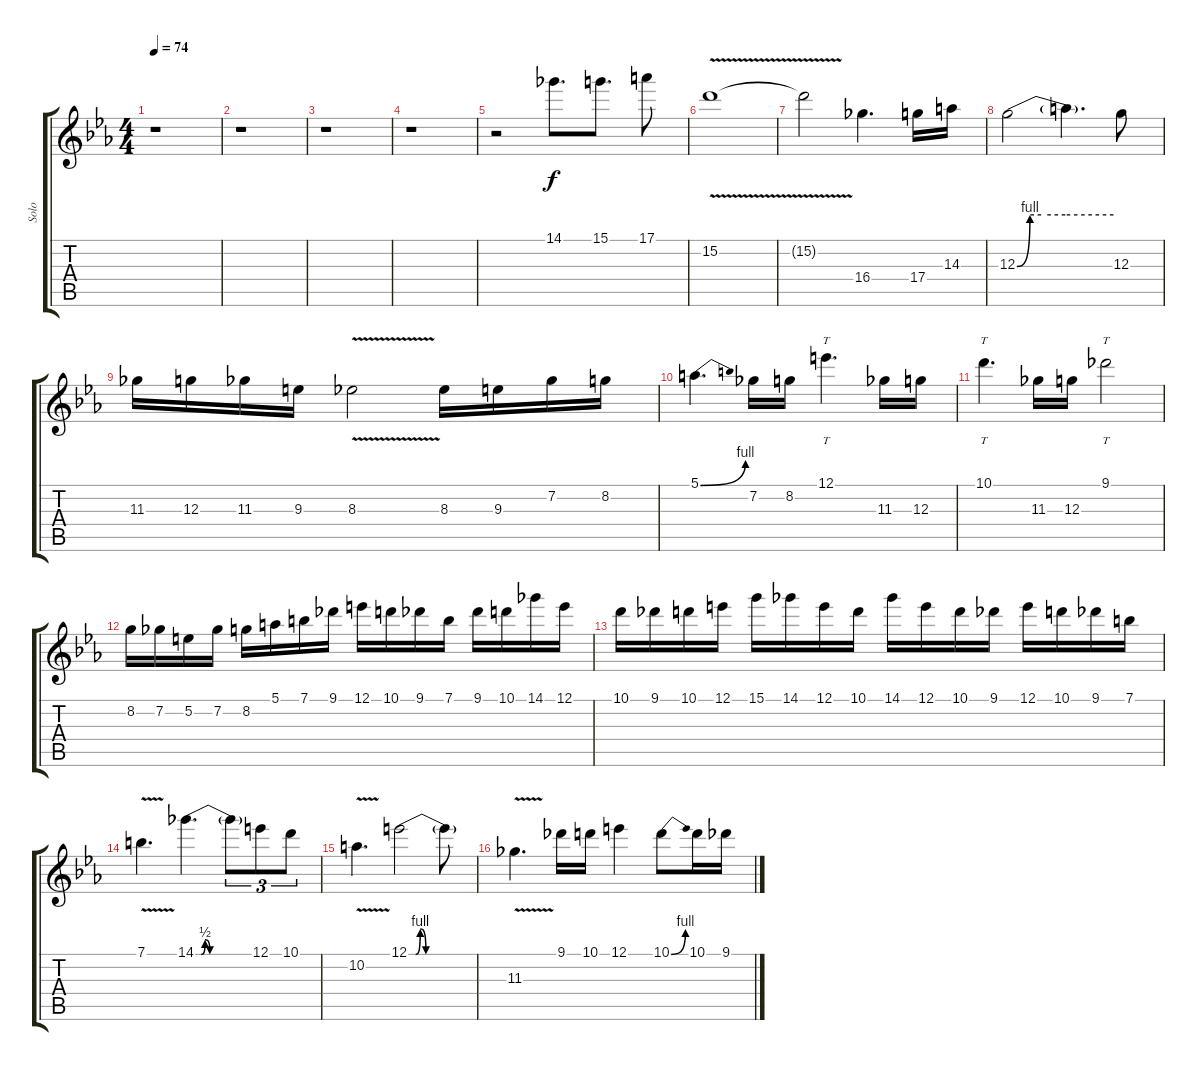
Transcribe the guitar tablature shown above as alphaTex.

\track ("Solo" "Solo") {instrument distortionguitar}
\staff {score tabs}
\tuning (E4 B3 G3 D3 A2 E2) {hide}
\ts (4 4)
\tempo 74
\clef g2
\ks cminor
r.1{dy f} |
r.1 |
r.1 |
r.1 |
r.2 14.1.8{d} 15.1.8{d} 17.1.8 |
15.2{v}.1 |
15.2{t}.2 16.4.4{d} 17.4.16 14.3.16 |
12.3{be (custom 0 0 8 4 15 4 30 4 60 4)}.2 12.3{t}.4{d} 12.3.8 |
11.3.16 12.3.16 11.3.16 9.3.16 8.3{v}.2 8.3.16 9.3.16 7.2.16 8.2.16 |
5.1{be (bend 0 0 60 4)}.4{d} 7.2.16 8.2.16 12.1.4{tt d} 11.3.16 12.3.16 |
10.1.4{tt d} 11.3.16 12.3.16 9.1.2{tt} |
8.2.16 7.2.16 5.2.16 7.2.16 8.2.16 5.1.16 7.1.16 9.1.16 12.1.16 10.1.16 9.1.16 7.1.16 9.1.16 10.1.16 14.1.16 12.1.16 |
10.1.16 9.1.16 10.1.16 12.1.16 15.1.16 14.1.16 12.1.16 10.1.16 14.1.16 12.1.16 10.1.16 9.1.16 12.1.16 10.1.16 9.1.16 7.1.16 |
7.1{v}.4{d} 14.1{be (custom 0 0 6 0 10 2 15 0 60 0)}.4{d} 14.1{t}.8{tu (3 2)} 12.1.8{tu (3 2)} 10.1.8{tu (3 2)} |
10.2{v}.4{d} 12.1{be (custom 0 0 6 0 10 4 15 0 60 0)}.2 12.1{t}.8 |
11.3{v}.4{d} 9.1.16 10.1.16 12.1.4 10.1{be (bend 0 0 60 4)}.8 10.1.16 9.1.16
